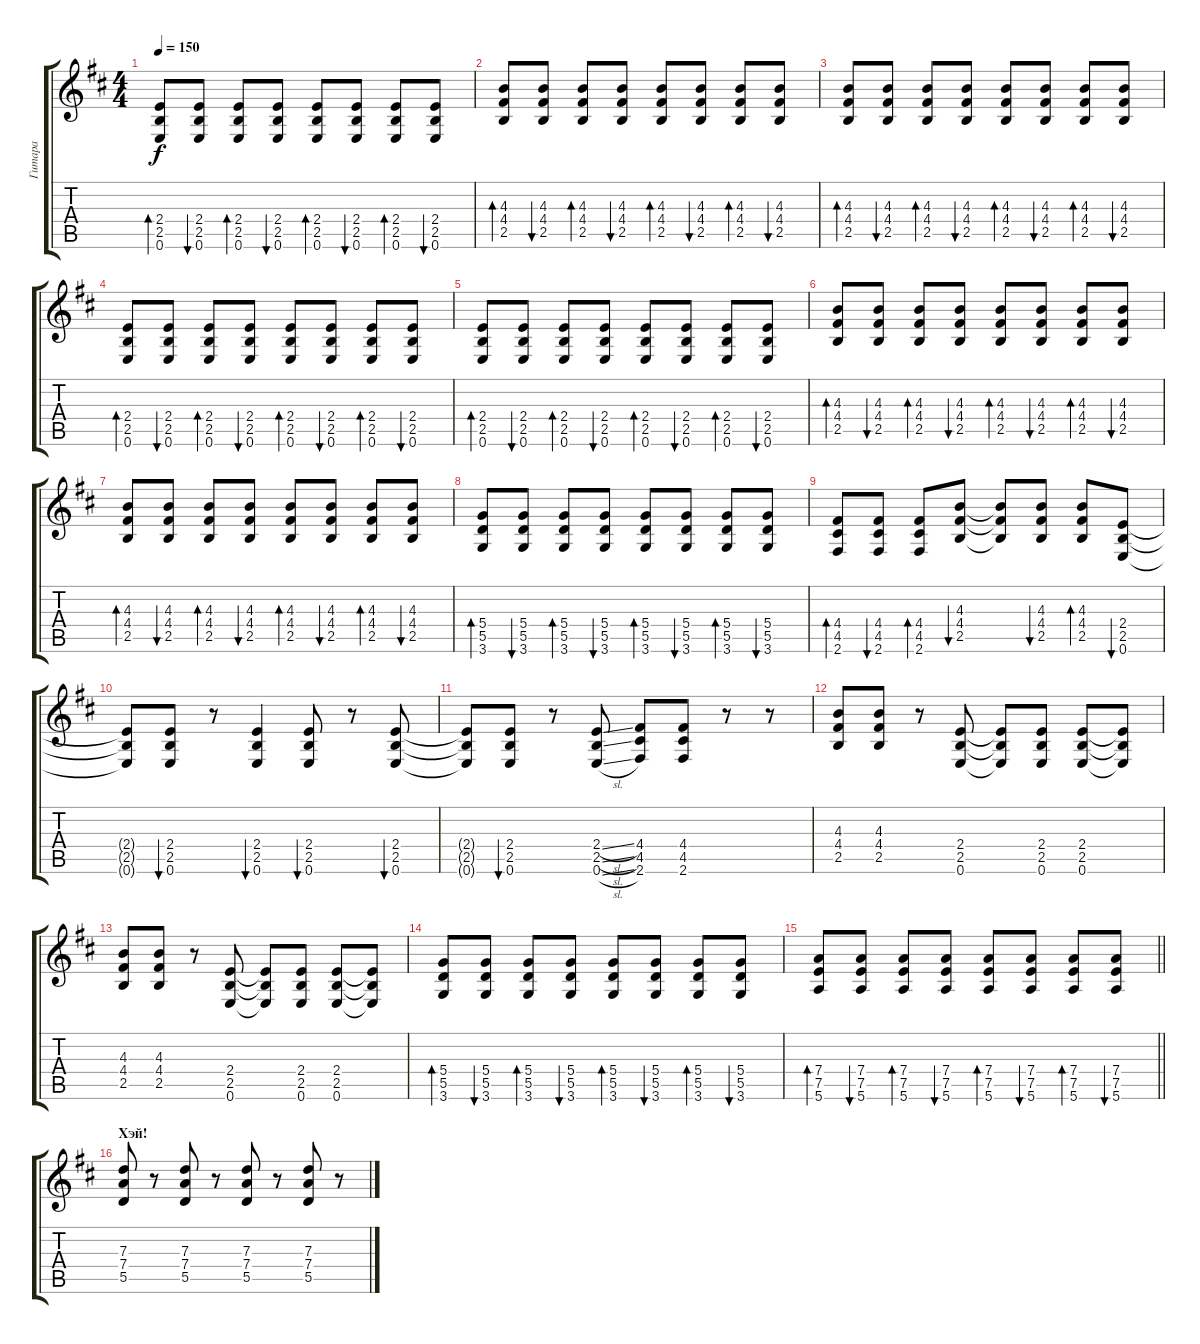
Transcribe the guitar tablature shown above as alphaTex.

\track ("Гитара" "Гитара") {instrument distortionguitar}
\staff {score tabs}
\tuning (E4 B3 G3 D3 A2 E2) {hide}
\ts (4 4)
\tempo 150
\clef g2
\ks bminor
(2.4 2.5 0.6).8{bd 60 dy f} (2.4 2.5 0.6).8{bu 60} (2.4 2.5 0.6).8{bd 60} (2.4 2.5 0.6).8{bu 60} (2.4 2.5 0.6).8{bd 60} (2.4 2.5 0.6).8{bu 60} (2.4 2.5 0.6).8{bd 60} (2.4 2.5 0.6).8{bu 60} |
(4.3 4.4 2.5).8{bd 60} (4.3 4.4 2.5).8{bu 60} (4.3 4.4 2.5).8{bd 60} (4.3 4.4 2.5).8{bu 60} (4.3 4.4 2.5).8{bd 60} (4.3 4.4 2.5).8{bu 60} (4.3 4.4 2.5).8{bd 60} (4.3 4.4 2.5).8{bu 60} |
(4.3 4.4 2.5).8{bd 60} (4.3 4.4 2.5).8{bu 60} (4.3 4.4 2.5).8{bd 60} (4.3 4.4 2.5).8{bu 60} (4.3 4.4 2.5).8{bd 60} (4.3 4.4 2.5).8{bu 60} (4.3 4.4 2.5).8{bd 60} (4.3 4.4 2.5).8{bu 60} |
(2.4 2.5 0.6).8{bd 60} (2.4 2.5 0.6).8{bu 60} (2.4 2.5 0.6).8{bd 60} (2.4 2.5 0.6).8{bu 60} (2.4 2.5 0.6).8{bd 60} (2.4 2.5 0.6).8{bu 60} (2.4 2.5 0.6).8{bd 60} (2.4 2.5 0.6).8{bu 60} |
(2.4 2.5 0.6).8{bd 60} (2.4 2.5 0.6).8{bu 60} (2.4 2.5 0.6).8{bd 60} (2.4 2.5 0.6).8{bu 60} (2.4 2.5 0.6).8{bd 60} (2.4 2.5 0.6).8{bu 60} (2.4 2.5 0.6).8{bd 60} (2.4 2.5 0.6).8{bu 60} |
(4.3 4.4 2.5).8{bd 60} (4.3 4.4 2.5).8{bu 60} (4.3 4.4 2.5).8{bd 60} (4.3 4.4 2.5).8{bu 60} (4.3 4.4 2.5).8{bd 60} (4.3 4.4 2.5).8{bu 60} (4.3 4.4 2.5).8{bd 60} (4.3 4.4 2.5).8{bu 60} |
(4.3 4.4 2.5).8{bd 60} (4.3 4.4 2.5).8{bu 60} (4.3 4.4 2.5).8{bd 60} (4.3 4.4 2.5).8{bu 60} (4.3 4.4 2.5).8{bd 60} (4.3 4.4 2.5).8{bu 60} (4.3 4.4 2.5).8{bd 60} (4.3 4.4 2.5).8{bu 60} |
(5.4 5.5 3.6).8{bd 60} (5.4 5.5 3.6).8{bu 60} (5.4 5.5 3.6).8{bd 60} (5.4 5.5 3.6).8{bu 60} (5.4 5.5 3.6).8{bd 60} (5.4 5.5 3.6).8{bu 60} (5.4 5.5 3.6).8{bd 60} (5.4 5.5 3.6).8{bu 60} |
(4.4 4.5 2.6).8{bd 60} (4.4 4.5 2.6).8{bu 60} (4.4 4.5 2.6).8{bd 60} (4.3 4.4 2.5).8{bu 60} (4.3{t} 4.4{t} 2.5{t}).8 (4.3 4.4 2.5).8{bu 60} (4.3 4.4 2.5).8{bd 60} (2.4 2.5 0.6).8{bu 60} |
(2.4{t} 2.5{t} 0.6{t}).8 (2.4 2.5 0.6).8{bu 60} r.8 (2.4 2.5 0.6).4{bu 60} (2.4 2.5 0.6).8{bu 60} r.8 (2.4 2.5 0.6).8{bu 60} |
(2.4{t} 2.5{t} 0.6{t}).8 (2.4 2.5 0.6).8{bu 60} r.8 (2.4{sl} 2.5{sl} 0.6{sl}).8 (4.4 4.5 2.6).8 (4.4 4.5 2.6).8 r.8 r.8 |
(4.3 4.4 2.5).8 (4.3 4.4 2.5).8 r.8 (2.4 2.5 0.6).8 (2.4{t} 2.5{t} 0.6{t}).8 (2.4 2.5 0.6).8 (2.4 2.5 0.6).8 (2.4{t} 2.5{t} 0.6{t}).8 |
(4.3 4.4 2.5).8 (4.3 4.4 2.5).8 r.8 (2.4 2.5 0.6).8 (2.4{t} 2.5{t} 0.6{t}).8 (2.4 2.5 0.6).8 (2.4 2.5 0.6).8 (2.4{t} 2.5{t} 0.6{t}).8 |
(5.4 5.5 3.6).8{bd 60} (5.4 5.5 3.6).8{bu 60} (5.4 5.5 3.6).8{bd 60} (5.4 5.5 3.6).8{bu 60} (5.4 5.5 3.6).8{bd 60} (5.4 5.5 3.6).8{bu 60} (5.4 5.5 3.6).8{bd 60} (5.4 5.5 3.6).8{bu 60} |
\barLineRight lightlight
(7.4 7.5 5.6).8{bd 60} (7.4 7.5 5.6).8{bu 60} (7.4 7.5 5.6).8{bd 60} (7.4 7.5 5.6).8{bu 60} (7.4 7.5 5.6).8{bd 60} (7.4 7.5 5.6).8{bu 60} (7.4 7.5 5.6).8{bd 60} (7.4 7.5 5.6).8{bu 60} |
\section ("" "Хэй!")
(7.3 7.4 5.5).8 r.8 (7.3 7.4 5.5).8 r.8 (7.3 7.4 5.5).8 r.8 (7.3 7.4 5.5).8 r.8
